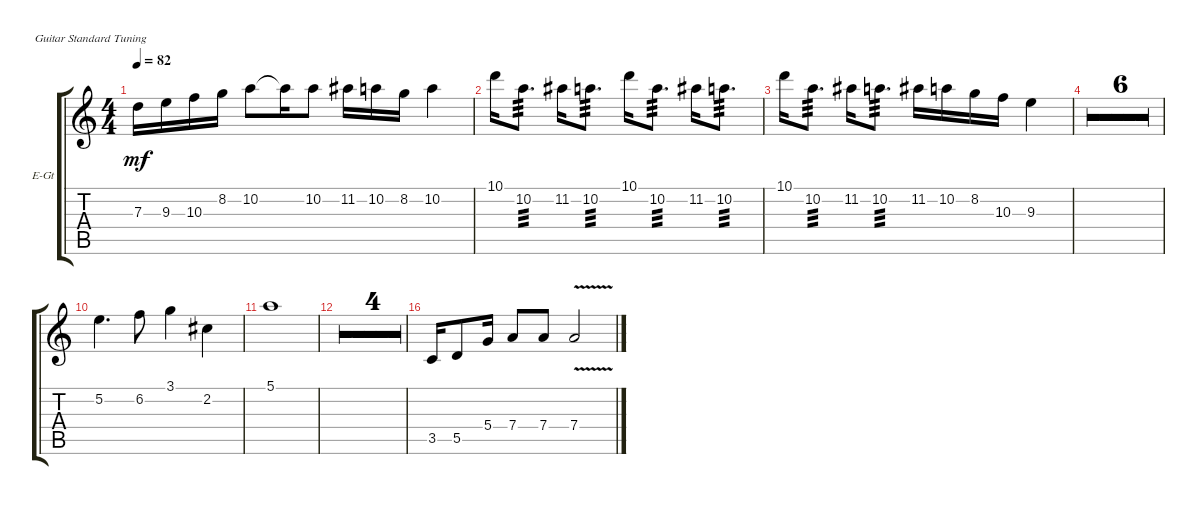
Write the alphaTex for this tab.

\bracketExtendMode groupsimilarinstruments
\firstSystemTrackNameOrientation horizontal
\otherSystemsTrackNameOrientation horizontal
\track ("Electric Guitar 2" "E-Gt") {multiBarRest instrument distortionguitar}
\staff {score tabs}
\tuning (E4 B3 G3 D3 A2 E2)
\ts (4 4)
\tempo 82
\clef g2
\ks c
7.3.16{dy mf} 9.3.16 10.3.16 8.2.16 10.2.8 10.2{t}.16 10.2.8 11.2.16 10.2.16 8.2.16 10.2.4 |
10.1.16 10.2.8{d tp 3} 11.2.16 10.2.8{d tp 3} 10.1.16 10.2.8{d tp 3} 11.2.16 10.2.8{d tp 3} |
10.1.16 10.2.8{d tp 3} 11.2.16 10.2.8{d tp 3} 11.2.16 10.2.16 8.2.16 10.3.16 9.3.4 |
|
|
|
|
|
|
5.2.4{d} 6.2.8 3.1.4 2.2.4 |
5.1.1 |
|
|
|
|
3.5.16 5.5.8 5.4.16 7.4.8 7.4.8 7.4{v}.2
